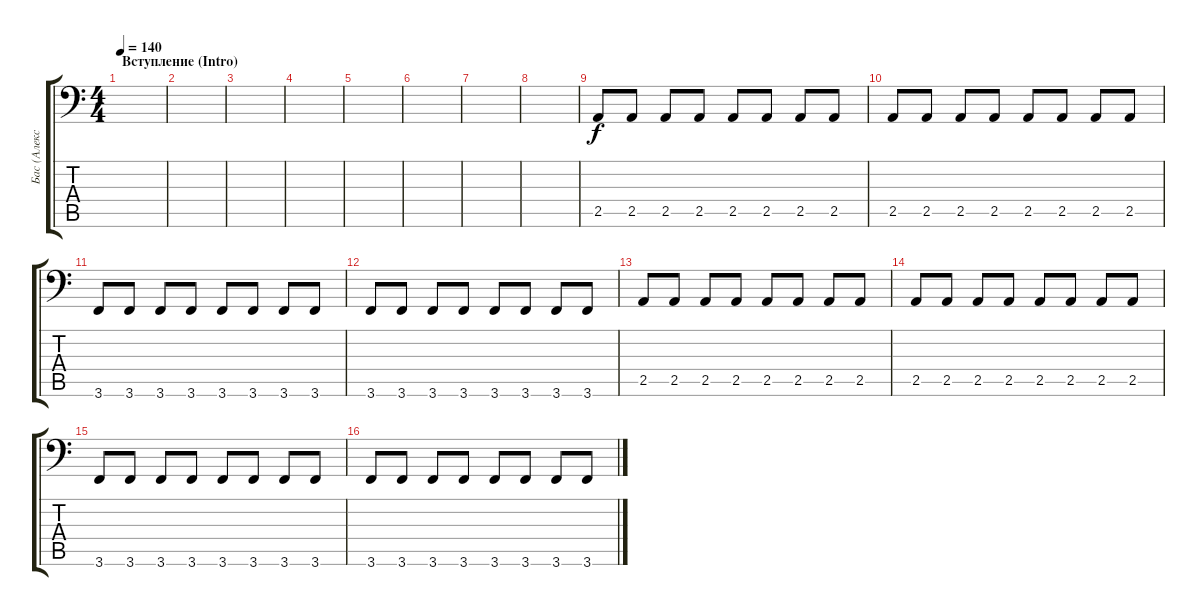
\track ("Бас (Александр Тимонин)" "Бас (Алекс") {instrument electricbasspick}
\staff {score tabs}
\tuning (D3 A2 F2 C2 G1 D1) {hide}
\ts (4 4)
\section ("" "Вступление (Intro)")
\tempo 140
\clef f4
\ks c
|
|
|
|
|
|
|
|
2.5.8 2.5.8 2.5.8 2.5.8 2.5.8 2.5.8 2.5.8 2.5.8 |
2.5.8 2.5.8 2.5.8 2.5.8 2.5.8 2.5.8 2.5.8 2.5.8 |
3.6.8 3.6.8 3.6.8 3.6.8 3.6.8 3.6.8 3.6.8 3.6.8 |
3.6.8 3.6.8 3.6.8 3.6.8 3.6.8 3.6.8 3.6.8 3.6.8 |
2.5.8 2.5.8 2.5.8 2.5.8 2.5.8 2.5.8 2.5.8 2.5.8 |
2.5.8 2.5.8 2.5.8 2.5.8 2.5.8 2.5.8 2.5.8 2.5.8 |
3.6.8 3.6.8 3.6.8 3.6.8 3.6.8 3.6.8 3.6.8 3.6.8 |
3.6.8 3.6.8 3.6.8 3.6.8 3.6.8 3.6.8 3.6.8 3.6.8
